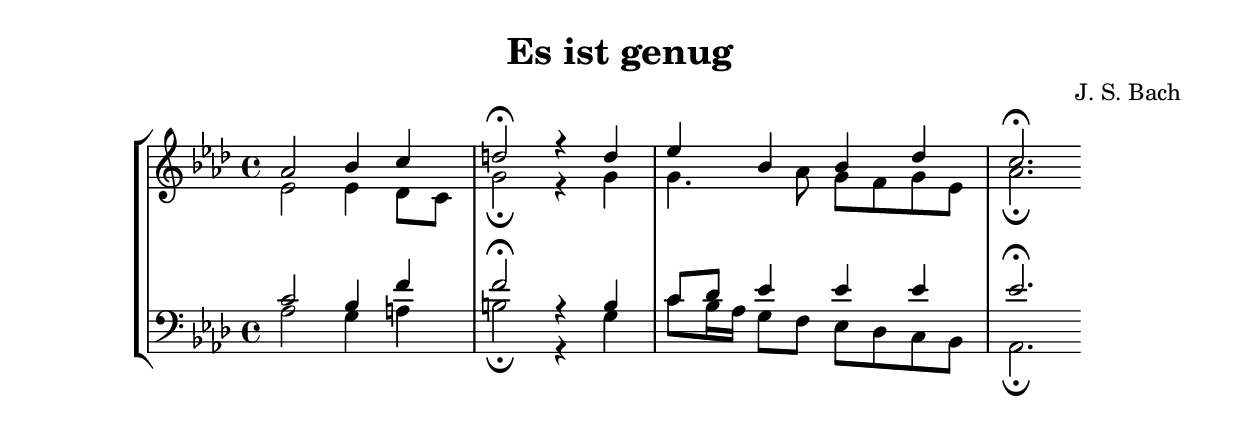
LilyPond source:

\version "2.19.5"

\language "english"

\header {
    composer = "J. S. Bach"
    title = "Es ist genug"
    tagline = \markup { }
}

\new StaffGroup <<
    \new Staff <<
        \key af \major
        \new Voice = "Soprano" {
            \voiceOne
            af'2 bf'4 c'' | d''2 ^\fermata r4 d'' | 
            ef'' bf' bf' df'' | c''2. ^\fermata
        }
        \new Voice = "Alto" {
            \voiceTwo
            ef'2 ef'4 df'8 c'8 | g'2 _\fermata r4 g' |
            g'4. af'8 g' f' g' ef' | af'2. _\fermata
        }
    >>
    \new Staff <<
        \clef bass
        \key af \major
        \new Voice = "Tenor" {
            \voiceOne
            c'2 bf4 f' | f'2 ^\fermata r4 b |
            c'8 df' ef'4 ef' ef' | ef'2. ^\fermata
        }
        \new Voice = "Bass" {
            \voiceTwo
            af2 g4 a4 | b2 _\fermata r4 g |
            c'8 bf16 af16 g8 f ef df c bf, | af,2. _\fermata
        }
    >>
>>